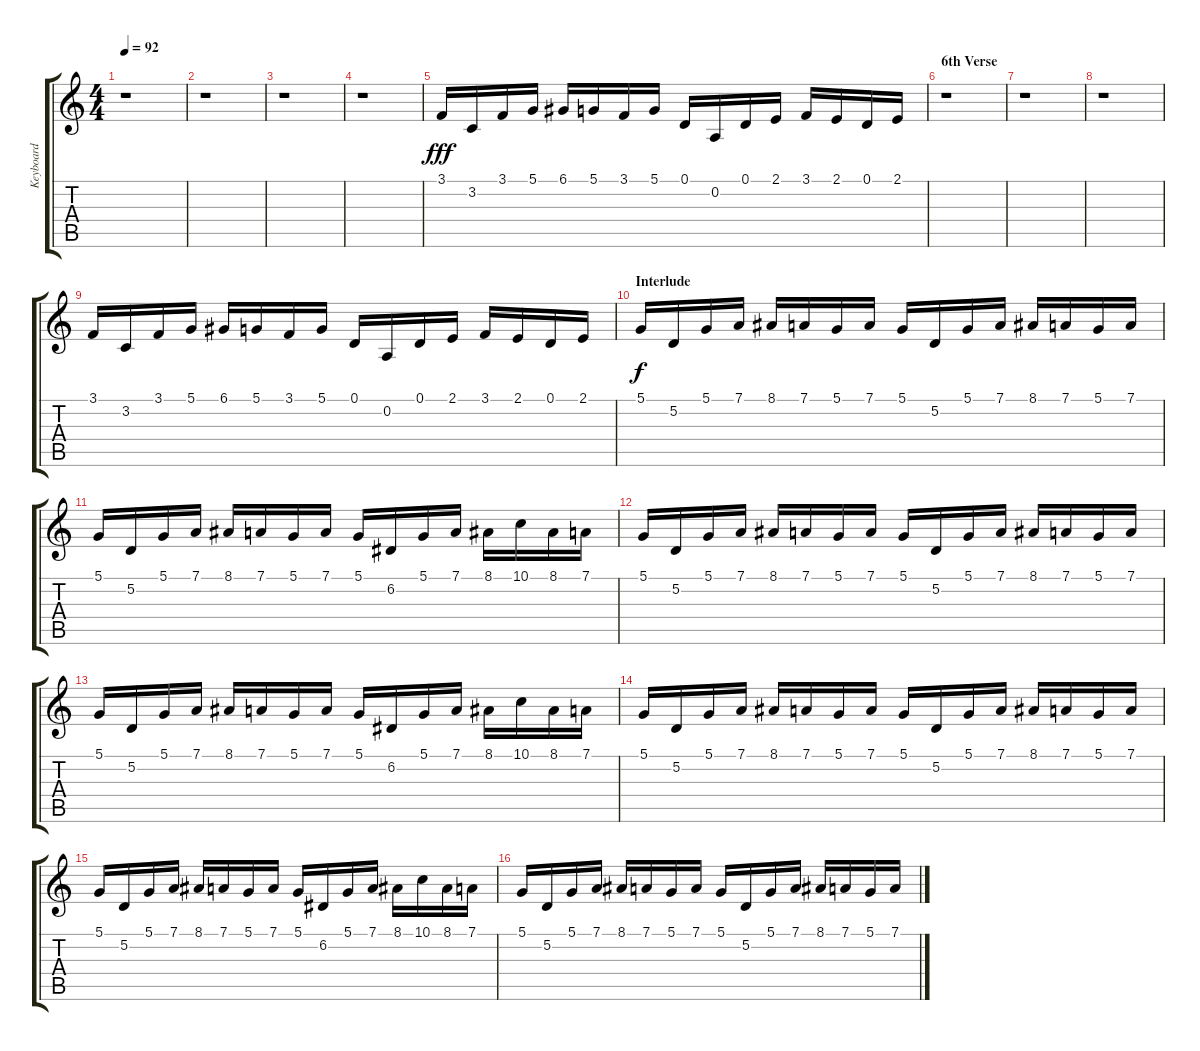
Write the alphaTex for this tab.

\track ("Keyboard" "Keyboard") {instrument pad5bowed}
\staff {score tabs}
\tuning (D4 A3 F3 C3 G2 D2) {hide}
\ts (4 4)
\tempo 92
\clef g2
\ks c
r.1{dy fff} |
r.1 |
r.1 |
r.1 |
3.1.16 3.2.16 3.1.16 5.1.16 6.1.16 5.1.16 3.1.16 5.1.16 0.1.16 0.2.16 0.1.16 2.1.16 3.1.16 2.1.16 0.1.16 2.1.16 |
\section ("" "6th Verse")
r.1 |
r.1 |
r.1 |
3.1.16 3.2.16 3.1.16 5.1.16 6.1.16 5.1.16 3.1.16 5.1.16 0.1.16 0.2.16 0.1.16 2.1.16 3.1.16 2.1.16 0.1.16 2.1.16 |
\section ("" "Interlude")
5.1.16{dy f volume 16 instrument churchorgan} 5.2.16 5.1.16 7.1.16 8.1.16 7.1.16 5.1.16 7.1.16 5.1.16 5.2.16 5.1.16 7.1.16 8.1.16 7.1.16 5.1.16 7.1.16 |
5.1.16 5.2.16 5.1.16 7.1.16 8.1.16 7.1.16 5.1.16 7.1.16 5.1.16 6.2.16 5.1.16 7.1.16 8.1.16 10.1.16 8.1.16 7.1.16 |
5.1.16{volume 16 instrument churchorgan} 5.2.16 5.1.16 7.1.16 8.1.16 7.1.16 5.1.16 7.1.16 5.1.16 5.2.16 5.1.16 7.1.16 8.1.16 7.1.16 5.1.16 7.1.16 |
5.1.16 5.2.16 5.1.16 7.1.16 8.1.16 7.1.16 5.1.16 7.1.16 5.1.16 6.2.16 5.1.16 7.1.16 8.1.16 10.1.16 8.1.16 7.1.16 |
5.1.16{volume 16 instrument churchorgan} 5.2.16 5.1.16 7.1.16 8.1.16 7.1.16 5.1.16 7.1.16 5.1.16 5.2.16 5.1.16 7.1.16 8.1.16 7.1.16 5.1.16 7.1.16 |
5.1.16 5.2.16 5.1.16 7.1.16 8.1.16 7.1.16 5.1.16 7.1.16 5.1.16 6.2.16 5.1.16 7.1.16 8.1.16 10.1.16 8.1.16 7.1.16 |
5.1.16{volume 16 instrument churchorgan} 5.2.16 5.1.16 7.1.16 8.1.16 7.1.16 5.1.16 7.1.16 5.1.16 5.2.16 5.1.16 7.1.16 8.1.16 7.1.16 5.1.16 7.1.16
